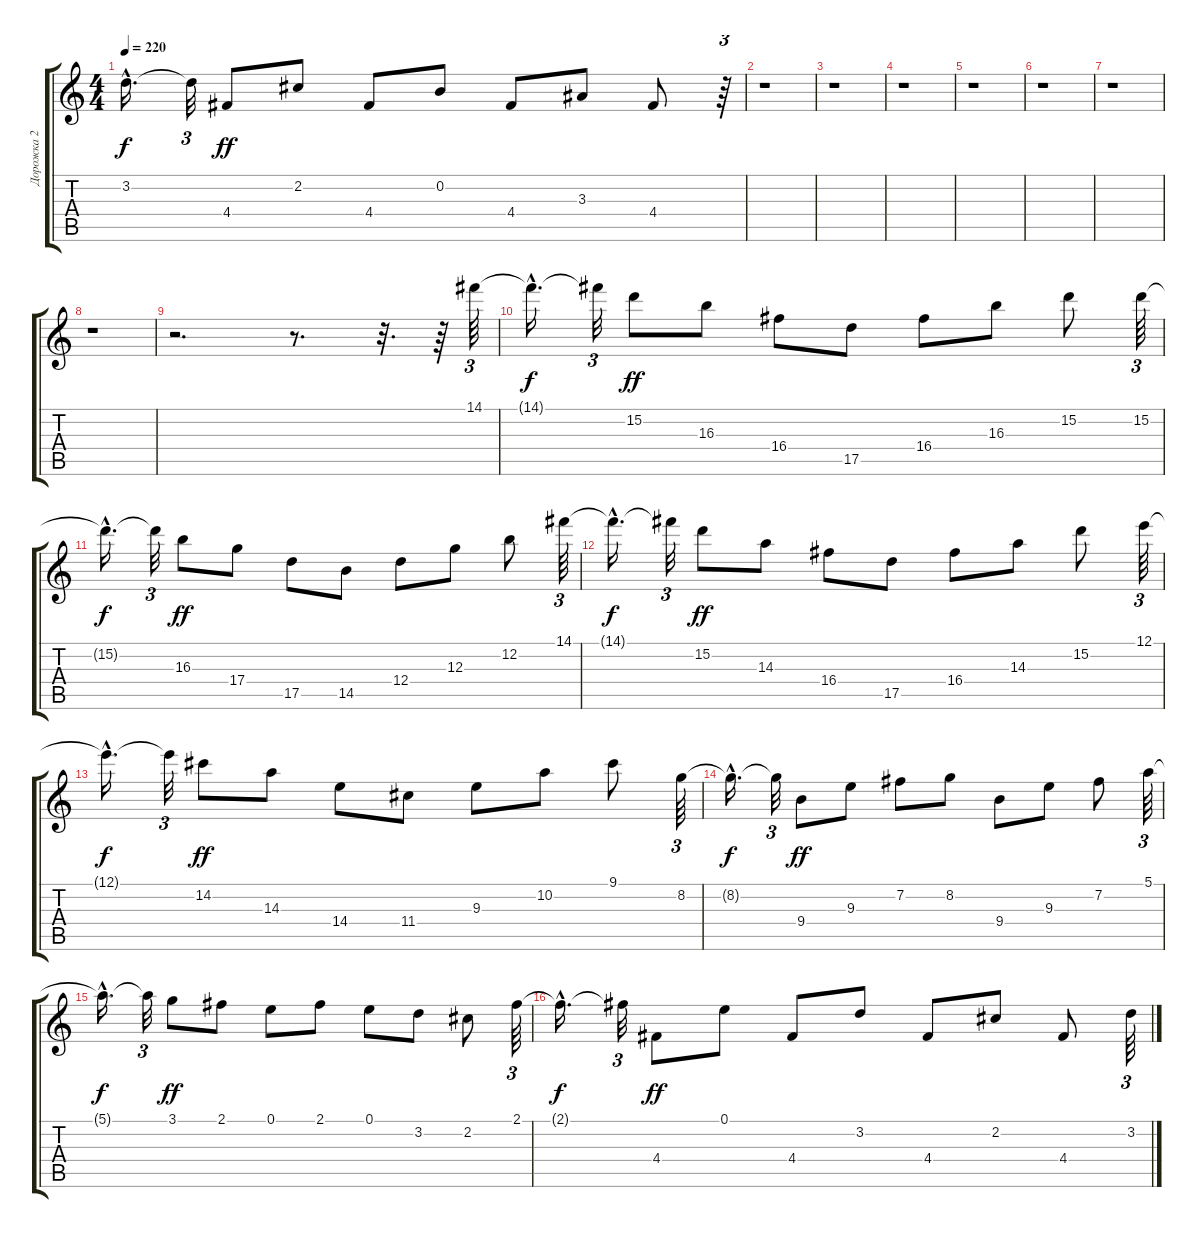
\track ("Дорожка 2" "Дорожка 2") {instrument overdrivenguitar}
\staff {score tabs}
\tuning (E4 B3 G3 D3 A2 E2) {hide}
\ts (4 4)
\tempo 220
\clef g2
\ks c
3.2{hac t}.16{d dy f} 3.2{t}.32{tu (3 2)} 4.4.8{dy ff} 2.2.8 4.4.8 0.2.8 4.4.8 3.3.8 4.4.8 r.64{tu (3 2)} |
r.1 |
r.1 |
r.1 |
r.1 |
r.1 |
r.1 |
r.1 |
r.2{d} r.8{d} r.32{d} r.64 14.1.64{tu (3 2)} |
14.1{hac t}.16{d dy f} 14.1{t}.32{tu (3 2)} 15.2.8{dy ff} 16.3.8 16.4.8 17.5.8 16.4.8 16.3.8 15.2.8 15.2.64{tu (3 2)} |
15.2{hac t}.16{d dy f} 15.2{t}.32{tu (3 2)} 16.3.8{dy ff} 17.4.8 17.5.8 14.5.8 12.4.8 12.3.8 12.2.8 14.1.64{tu (3 2)} |
14.1{hac t}.16{d dy f} 14.1{t}.32{tu (3 2)} 15.2.8{dy ff} 14.3.8 16.4.8 17.5.8 16.4.8 14.3.8 15.2.8 12.1.64{tu (3 2)} |
12.1{hac t}.16{d dy f} 12.1{t}.32{tu (3 2)} 14.2.8{dy ff} 14.3.8 14.4.8 11.4.8 9.3.8 10.2.8 9.1.8 8.2.64{tu (3 2)} |
8.2{hac t}.16{d dy f} 8.2{t}.32{tu (3 2)} 9.4.8{dy ff} 9.3.8 7.2.8 8.2.8 9.4.8 9.3.8 7.2.8 5.1.64{tu (3 2)} |
5.1{hac t}.16{d dy f} 5.1{t}.32{tu (3 2)} 3.1.8{dy ff} 2.1.8 0.1.8 2.1.8 0.1.8 3.2.8 2.2.8 2.1.64{tu (3 2)} |
2.1{hac t}.16{d dy f} 2.1{t}.32{tu (3 2)} 4.4.8{dy ff} 0.1.8 4.4.8 3.2.8 4.4.8 2.2.8 4.4.8 3.2.64{tu (3 2)}
